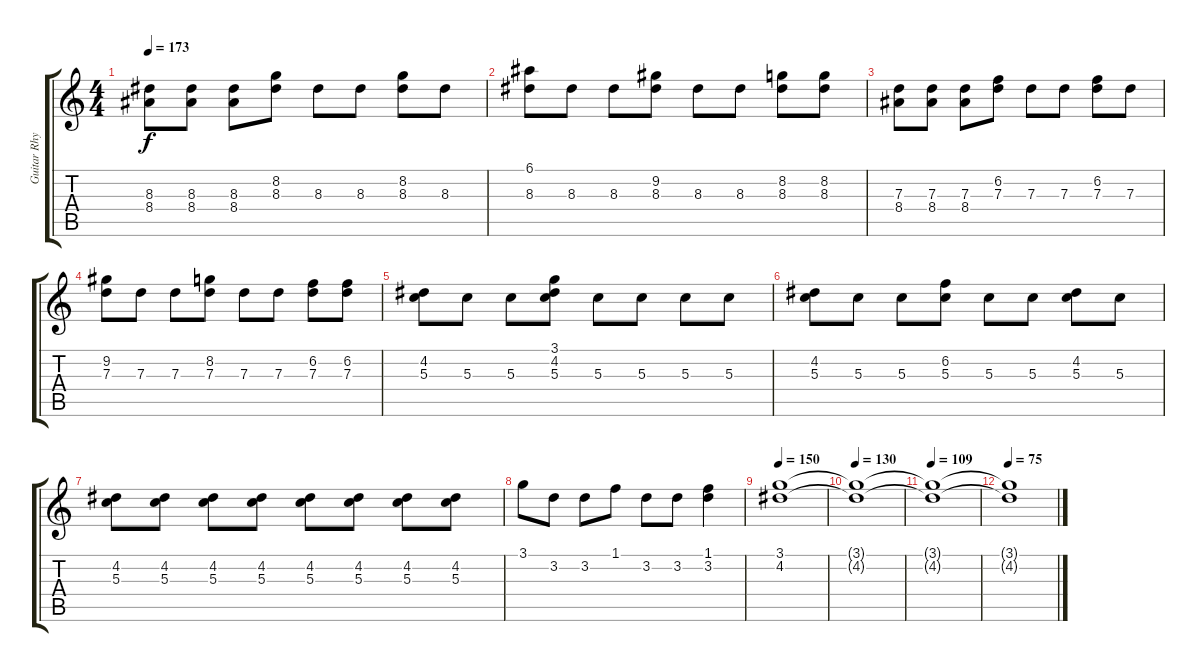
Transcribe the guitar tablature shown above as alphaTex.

\track ("Guitar Rhythem Die" "Guitar Rhy") {instrument distortionguitar}
\staff {score tabs}
\tuning (E4 B3 G3 D3 A2 E2) {hide}
\ts (4 4)
\tempo 173
\clef g2
\ks c
(8.3 8.4).8{dy f} (8.3 8.4).8 (8.3 8.4).8 (8.2 8.3).8 8.3.8 8.3.8 (8.2 8.3).8 8.3.8 |
(6.1 8.3).8 8.3.8 8.3.8 (9.2 8.3).8 8.3.8 8.3.8 (8.2 8.3).8 (8.2 8.3).8 |
(7.3 8.4).8 (7.3 8.4).8 (7.3 8.4).8 (6.2 7.3).8 7.3.8 7.3.8 (6.2 7.3).8 7.3.8 |
(9.2 7.3).8 7.3.8 7.3.8 (8.2 7.3).8 7.3.8 7.3.8 (6.2 7.3).8 (6.2 7.3).8 |
(4.2 5.3).8 5.3.8 5.3.8 (3.1 4.2 5.3).8 5.3.8 5.3.8 5.3.8 5.3.8 |
(4.2 5.3).8 5.3.8 5.3.8 (6.2 5.3).8 5.3.8 5.3.8 (4.2 5.3).8 5.3.8 |
(4.2 5.3).8 (4.2 5.3).8 (4.2 5.3).8 (4.2 5.3).8 (4.2 5.3).8 (4.2 5.3).8 (4.2 5.3).8 (4.2 5.3).8 |
3.1.8 3.2.8 3.2.8 1.1.8 3.2.8 3.2.8 (1.1 3.2).4 |
\tempo 150
(3.1 4.2).1 |
\tempo 130
(3.1{t} 4.2{t}).1 |
\tempo 109
(3.1{t} 4.2{t}).1 |
\tempo 75
(3.1{t} 4.2{t}).1
